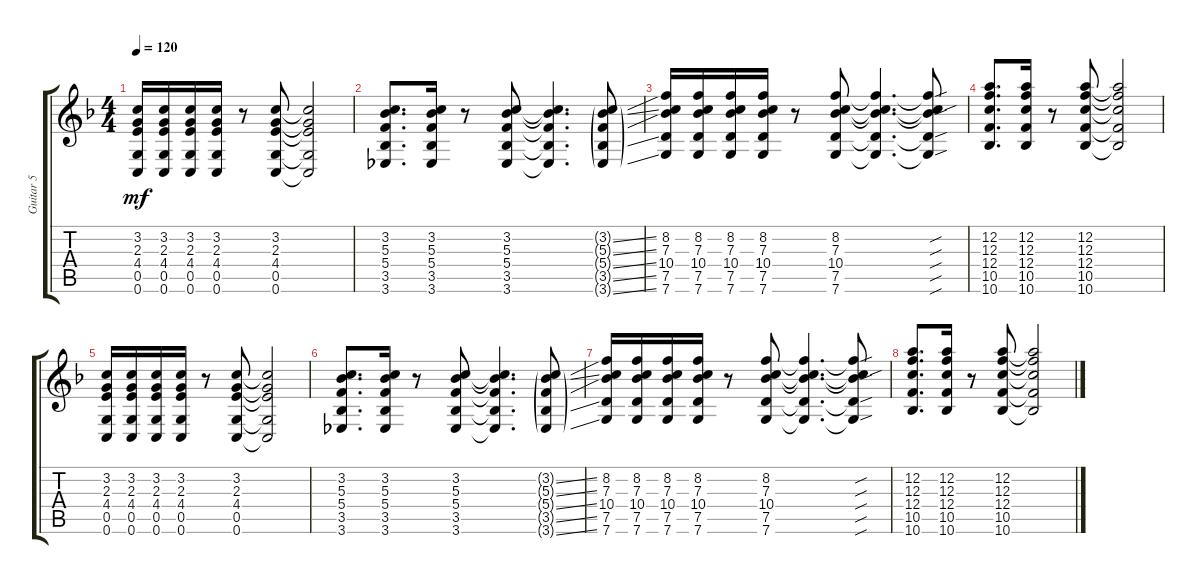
\track ("Guitar 5" "Guitar 5") {instrument distortionguitar}
\staff {score tabs}
\tuning (D4 A3 F3 C3 G2 C2) {hide}
\ts (4 4)
\tempo 120
\clef g2
\ks f
(3.2 2.3 4.4 0.5 0.6).16{dy mf} (3.2 2.3 4.4 0.5 0.6).16 (3.2 2.3 4.4 0.5 0.6).16 (3.2 2.3 4.4 0.5 0.6).16 r.8 (3.2 2.3 4.4 0.5 0.6).8 (3.2{t} 2.3{t} 4.4{t} 0.5{t} 0.6{t}).2 |
(3.2 5.3 5.4 3.5 3.6).8{d} (3.2 5.3 5.4 3.5 3.6).16 r.8 (3.2 5.3 5.4 3.5 3.6).8 (3.2{t} 5.3{t} 5.4{t} 3.5{t} 3.6{t}).4{d} (3.2{ss g} 5.3{ss g} 5.4{ss g} 3.5{ss g} 3.6{ss g}).8 |
(8.2 7.3 10.4 7.5 7.6).16 (8.2 7.3 10.4 7.5 7.6).16 (8.2 7.3 10.4 7.5 7.6).16 (8.2 7.3 10.4 7.5 7.6).16 r.8 (8.2 7.3 10.4 7.5 7.6).8 (8.2{t} 7.3{t} 10.4{t} 7.5{t} 7.6{t}).4{d} (8.2{sou t} 7.3{sou t} 10.4{sou t} 7.5{sou t} 7.6{sou t}).8 |
(12.2 12.3 12.4 10.5 10.6).8{d} (12.2 12.3 12.4 10.5 10.6).16 r.8 (12.2 12.3 12.4 10.5 10.6).8 (12.2{t} 12.3{t} 12.4{t} 10.5{t} 10.6{t}).2 |
(3.2 2.3 4.4 0.5 0.6).16 (3.2 2.3 4.4 0.5 0.6).16 (3.2 2.3 4.4 0.5 0.6).16 (3.2 2.3 4.4 0.5 0.6).16 r.8 (3.2 2.3 4.4 0.5 0.6).8 (3.2{t} 2.3{t} 4.4{t} 0.5{t} 0.6{t}).2 |
(3.2 5.3 5.4 3.5 3.6).8{d} (3.2 5.3 5.4 3.5 3.6).16 r.8 (3.2 5.3 5.4 3.5 3.6).8 (3.2{t} 5.3{t} 5.4{t} 3.5{t} 3.6{t}).4{d} (3.2{ss g} 5.3{ss g} 5.4{ss g} 3.5{ss g} 3.6{ss g}).8 |
(8.2 7.3 10.4 7.5 7.6).16 (8.2 7.3 10.4 7.5 7.6).16 (8.2 7.3 10.4 7.5 7.6).16 (8.2 7.3 10.4 7.5 7.6).16 r.8 (8.2 7.3 10.4 7.5 7.6).8 (8.2{t} 7.3{t} 10.4{t} 7.5{t} 7.6{t}).4{d} (8.2{sou t} 7.3{sou t} 10.4{sou t} 7.5{sou t} 7.6{sou t}).8 |
(12.2 12.3 12.4 10.5 10.6).8{d} (12.2 12.3 12.4 10.5 10.6).16 r.8 (12.2 12.3 12.4 10.5 10.6).8 (12.2{t} 12.3{t} 12.4{t} 10.5{t} 10.6{t}).2
